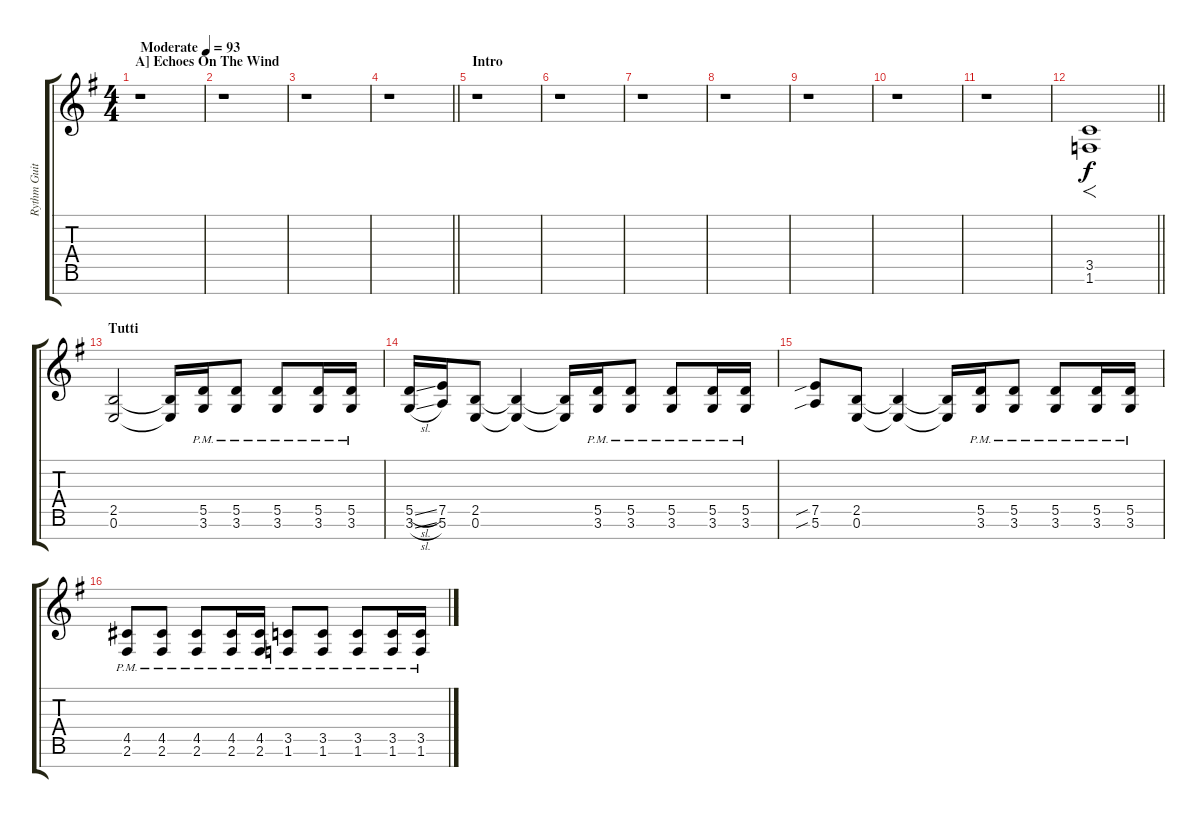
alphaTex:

\track ("Rythm Guitar - Arjen Lucassen" "Rythm Guit") {instrument distortionguitar}
\staff {score tabs}
\tuning (E4 B3 G3 D3 A2 E2 B1) {hide}
\ts (4 4)
\section ("" "A] Echoes On The Wind")
\tempo (93 "Moderate")
\clef g2
\ks eminor
r.1{dy f instrument distortionguitar} |
r.1 |
r.1 |
\barLineRight lightlight
r.1 |
\section ("" "Intro")
r.1 |
r.1 |
r.1 |
r.1 |
r.1 |
r.1 |
r.1 |
\barLineRight lightlight
(3.5 1.6).1{f} |
\section ("" "Tutti")
(2.5 0.6).2 (2.5{t} 0.6{t}).16 (5.5{pm} 3.6{pm}).16 (5.5{pm} 3.6{pm}).8 (5.5{pm} 3.6{pm}).8 (5.5{pm} 3.6{pm}).16 (5.5{pm} 3.6{pm}).16 |
(5.5{sl} 3.6{sl}).16 (7.5 5.6).16 (2.5 0.6).8 (2.5{t} 0.6{t}).4 (2.5{t} 0.6{t}).16 (5.5{pm} 3.6{pm}).16 (5.5{pm} 3.6{pm}).8 (5.5{pm} 3.6{pm}).8 (5.5{pm} 3.6{pm}).16 (5.5{pm} 3.6{pm}).16 |
(7.5{sib} 5.6{sib}).8 (2.5 0.6).8 (2.5{t} 0.6{t}).4 (2.5{t} 0.6{t}).16 (5.5{pm} 3.6{pm}).16 (5.5{pm} 3.6{pm}).8 (5.5{pm} 3.6{pm}).8 (5.5{pm} 3.6{pm}).16 (5.5{pm} 3.6{pm}).16 |
(4.5{pm} 2.6{pm}).8 (4.5{pm} 2.6{pm}).8 (4.5{pm} 2.6{pm}).8 (4.5{pm} 2.6{pm}).16 (4.5{pm} 2.6{pm}).16 (3.5{pm} 1.6{pm}).8 (3.5{pm} 1.6{pm}).8 (3.5{pm} 1.6{pm}).8 (3.5{pm} 1.6{pm}).16 (3.5{pm} 1.6{pm}).16
